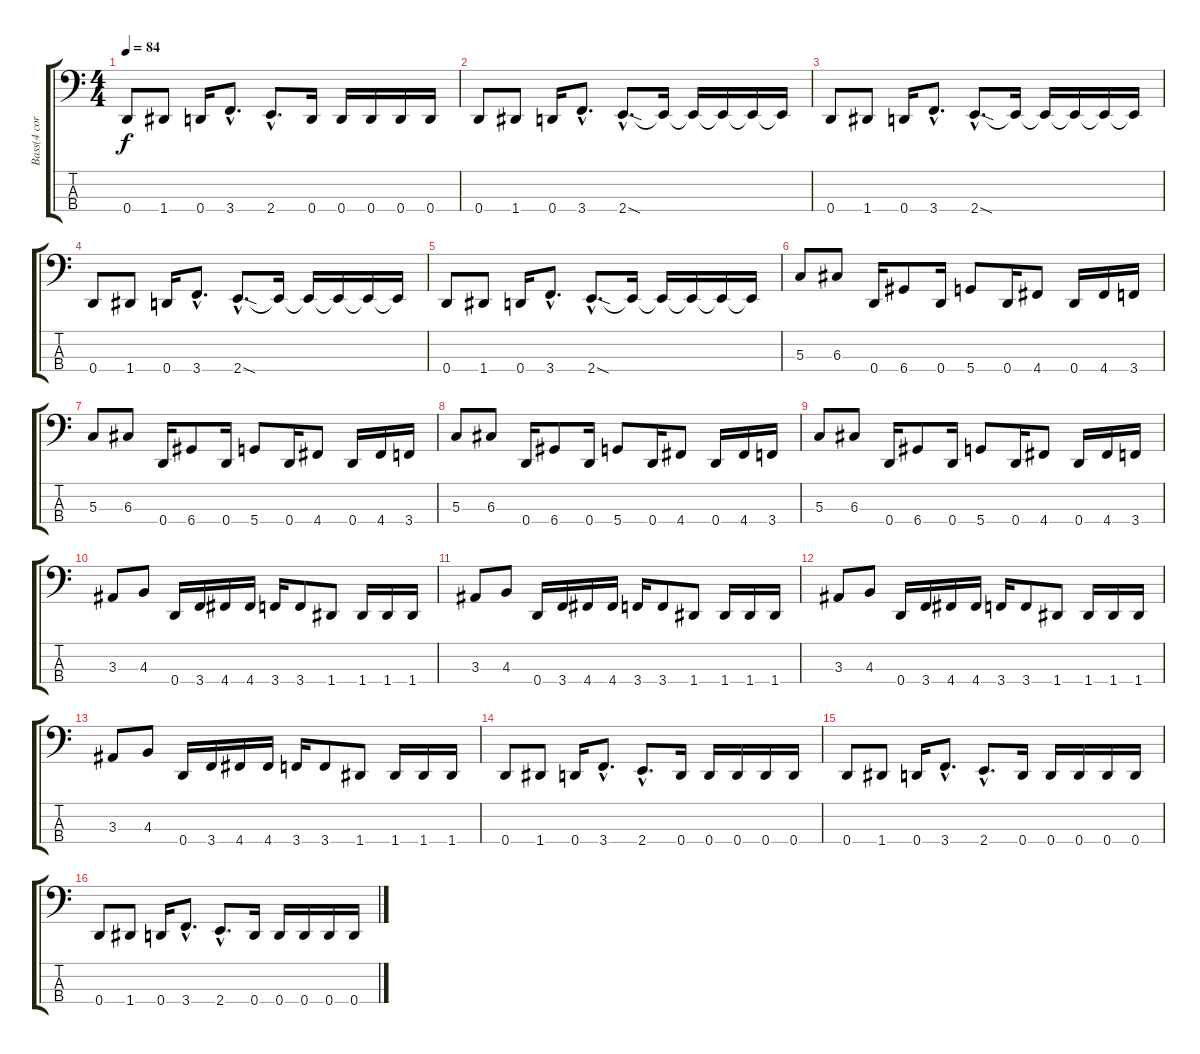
\track ("Bass(4 cordes)" "Bass(4 cor") {instrument electricbasspick}
\staff {score tabs}
\tuning (F2 C2 G1 D1) {hide}
\ts (4 4)
\tempo 84
\clef f4
\ks c
0.4.8{dy f} 1.4.8 0.4.16 3.4{hac}.8{d} 2.4{hac}.8{d} 0.4.16 0.4.16 0.4.16 0.4.16 0.4.16 |
0.4.8 1.4.8 0.4.16 3.4{hac}.8{d} 2.4{sod hac}.8{d} 2.4{t}.16 2.4{t}.16 2.4{t}.16 2.4{t}.16 2.4{t}.16 |
0.4.8 1.4.8 0.4.16 3.4{hac}.8{d} 2.4{sod hac}.8{d} 2.4{t}.16 2.4{t}.16 2.4{t}.16 2.4{t}.16 2.4{t}.16 |
0.4.8 1.4.8 0.4.16 3.4{hac}.8{d} 2.4{sod hac}.8{d} 2.4{t}.16 2.4{t}.16 2.4{t}.16 2.4{t}.16 2.4{t}.16 |
0.4.8 1.4.8 0.4.16 3.4{hac}.8{d} 2.4{sod hac}.8{d} 2.4{t}.16 2.4{t}.16 2.4{t}.16 2.4{t}.16 2.4{t}.16 |
5.3.8 6.3.8 0.4.16 6.4.8 0.4.16 5.4.8 0.4.16 4.4.8 0.4.16 4.4.16 3.4.16 |
5.3.8 6.3.8 0.4.16 6.4.8 0.4.16 5.4.8 0.4.16 4.4.8 0.4.16 4.4.16 3.4.16 |
5.3.8 6.3.8 0.4.16 6.4.8 0.4.16 5.4.8 0.4.16 4.4.8 0.4.16 4.4.16 3.4.16 |
5.3.8 6.3.8 0.4.16 6.4.8 0.4.16 5.4.8 0.4.16 4.4.8 0.4.16 4.4.16 3.4.16 |
3.3.8 4.3.8 0.4.16 3.4.16 4.4.16 4.4.16 3.4.16 3.4.8 1.4.8 1.4.16 1.4.16 1.4.16 |
3.3.8 4.3.8 0.4.16 3.4.16 4.4.16 4.4.16 3.4.16 3.4.8 1.4.8 1.4.16 1.4.16 1.4.16 |
3.3.8 4.3.8 0.4.16 3.4.16 4.4.16 4.4.16 3.4.16 3.4.8 1.4.8 1.4.16 1.4.16 1.4.16 |
3.3.8 4.3.8 0.4.16 3.4.16 4.4.16 4.4.16 3.4.16 3.4.8 1.4.8 1.4.16 1.4.16 1.4.16 |
0.4.8 1.4.8 0.4.16 3.4{hac}.8{d} 2.4{hac}.8{d} 0.4.16 0.4.16 0.4.16 0.4.16 0.4.16 |
0.4.8 1.4.8 0.4.16 3.4{hac}.8{d} 2.4{hac}.8{d} 0.4.16 0.4.16 0.4.16 0.4.16 0.4.16 |
0.4.8 1.4.8 0.4.16 3.4{hac}.8{d} 2.4{hac}.8{d} 0.4.16 0.4.16 0.4.16 0.4.16 0.4.16
